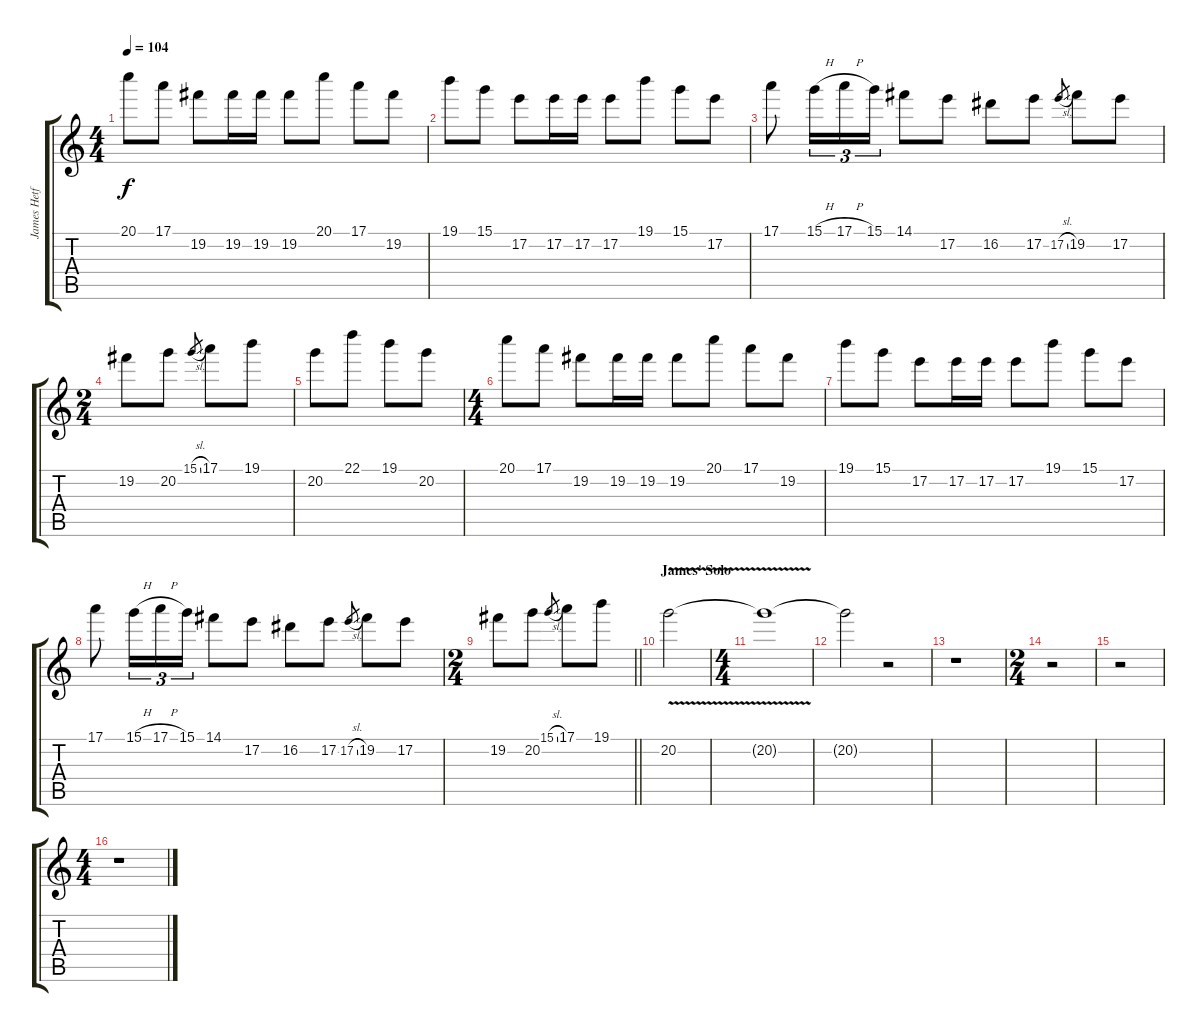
\track ("James Hetfield" "James Hetf") {instrument distortionguitar}
\staff {score tabs}
\tuning (E4 B3 G3 D3 A2 E2) {hide}
\ts (4 4)
\tempo 104
\clef g2
\ks c
20.1.8{dy f} 17.1.8 19.2.8 19.2.16 19.2.16 19.2.8 20.1.8 17.1.8 19.2.8 |
19.1.8 15.1.8 17.2.8 17.2.16 17.2.16 17.2.8 19.1.8 15.1.8 17.2.8 |
17.1.8 15.1{h}.16{tu (3 2)} 17.1{h}.16{tu (3 2)} 15.1.16{tu (3 2)} 14.1.8 17.2.8 16.2.8 17.2.8 17.2{sl}.8{gr} 19.2.8 17.2.8 |
\ts (2 4)
19.2.8 20.2.8 15.1{sl}.8{gr} 17.1.8 19.1.8 |
20.2.8 22.1.8 19.1.8 20.2.8 |
\ts (4 4)
20.1.8 17.1.8 19.2.8 19.2.16 19.2.16 19.2.8 20.1.8 17.1.8 19.2.8 |
19.1.8 15.1.8 17.2.8 17.2.16 17.2.16 17.2.8 19.1.8 15.1.8 17.2.8 |
17.1.8 15.1{h}.16{tu (3 2)} 17.1{h}.16{tu (3 2)} 15.1.16{tu (3 2)} 14.1.8 17.2.8 16.2.8 17.2.8 17.2{sl}.8{gr} 19.2.8 17.2.8 |
\ts (2 4)
\barLineRight lightlight
19.2.8 20.2.8 15.1{sl}.8{gr} 17.1.8 19.1.8 |
\section ("" "James' Solo")
20.2{v}.2{volume 5} |
\ts (4 4)
20.2{t}.1 |
20.2{t}.2 r.2 |
r.1 |
\ts (2 4)
r.2 |
r.2 |
\ts (4 4)
r.1
